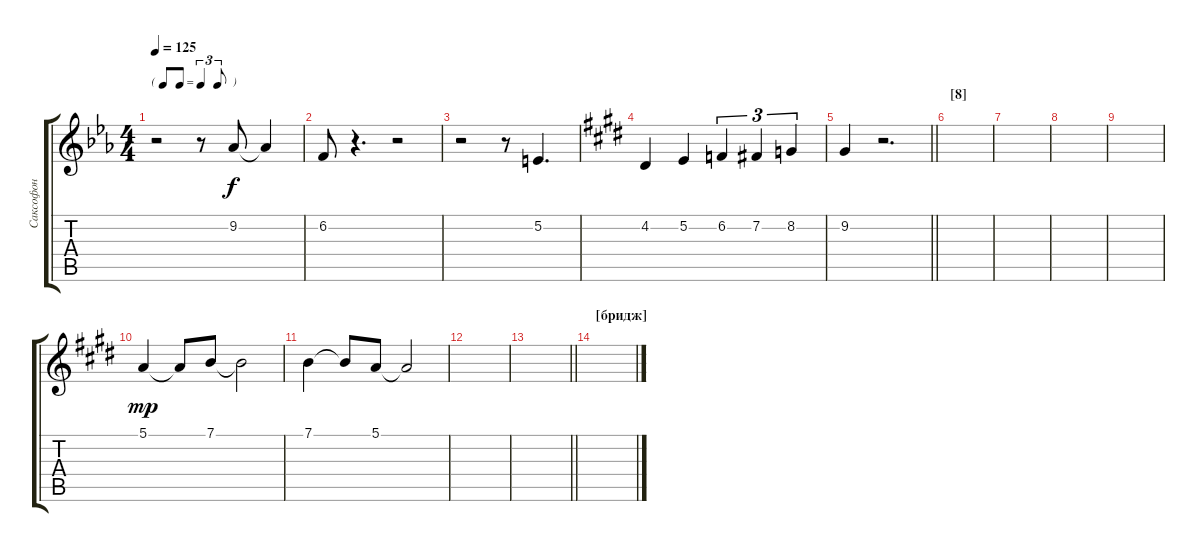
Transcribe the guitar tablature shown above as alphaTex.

\track ("Саксофон" "Саксофон") {instrument tenorsax}
\staff {score tabs}
\tuning (E4 B3 G3 D3 A2 E2) {hide}
\ts (4 4)
\tf triplet8th
\tempo 125
\clef g2
\ks eb
r.2{dy f} r.8 9.2.8 9.2{t}.4 |
6.2.8 r.4{d} r.2 |
r.2 r.8 5.2.4{d} |
\ks e
4.2.4 5.2.4 6.2.4{tu (3 2)} 7.2.4{tu (3 2)} 8.2.4{tu (3 2)} |
\barLineRight lightlight
9.2.4 r.2{d} |
\section ("" "[8]")
|
|
|
|
5.1.4{dy mp} 5.1{t}.8 7.1.8 7.1{t}.2 |
7.1.4 7.1{t}.8 5.1.8 5.1{t}.2 |
|
\barLineRight lightlight
|
\section ("" "[бридж]")
